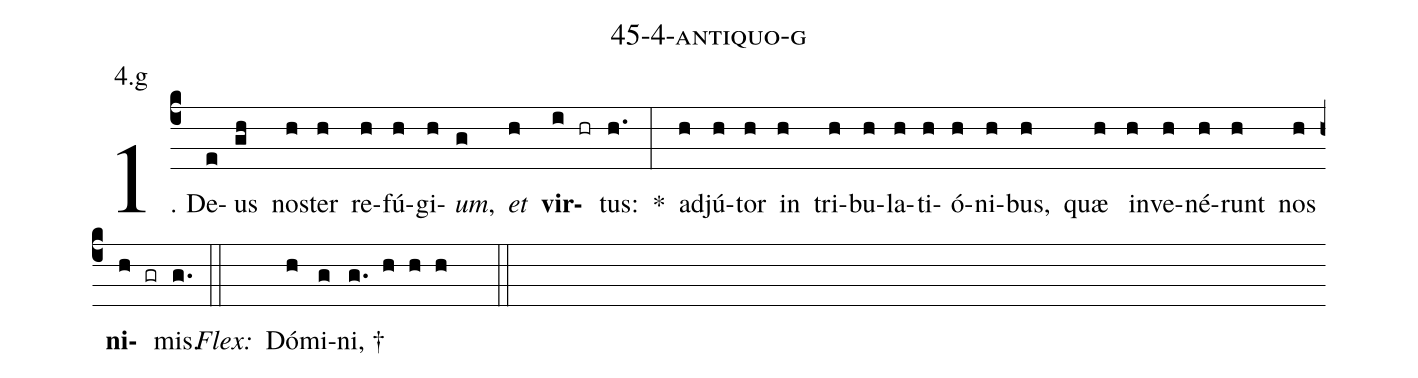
name: 45-4-antiquo-g;
annotation: 4.g;
%%
(c4)1. De(e)us(gh) nos(h)ter(h) re(h)fú(h)gi(h)<i>um</i>,(g) <i>et</i>(h) <b>vir</b>(i hr)tus:(h.) *(:) ad(h)jú(h)tor(h) in(h) tri(h)bu(h)la(h)ti(h)ó(h)ni(h)bus,(h) quæ(h) in(h)ve(h)né(h)runt(h) nos(h) <b>ni</b>(h gr)mis.(g.) (::)
<i>Flex:</i>()  Dó(h)mi(g)ni, †(g. h h h  ::)
